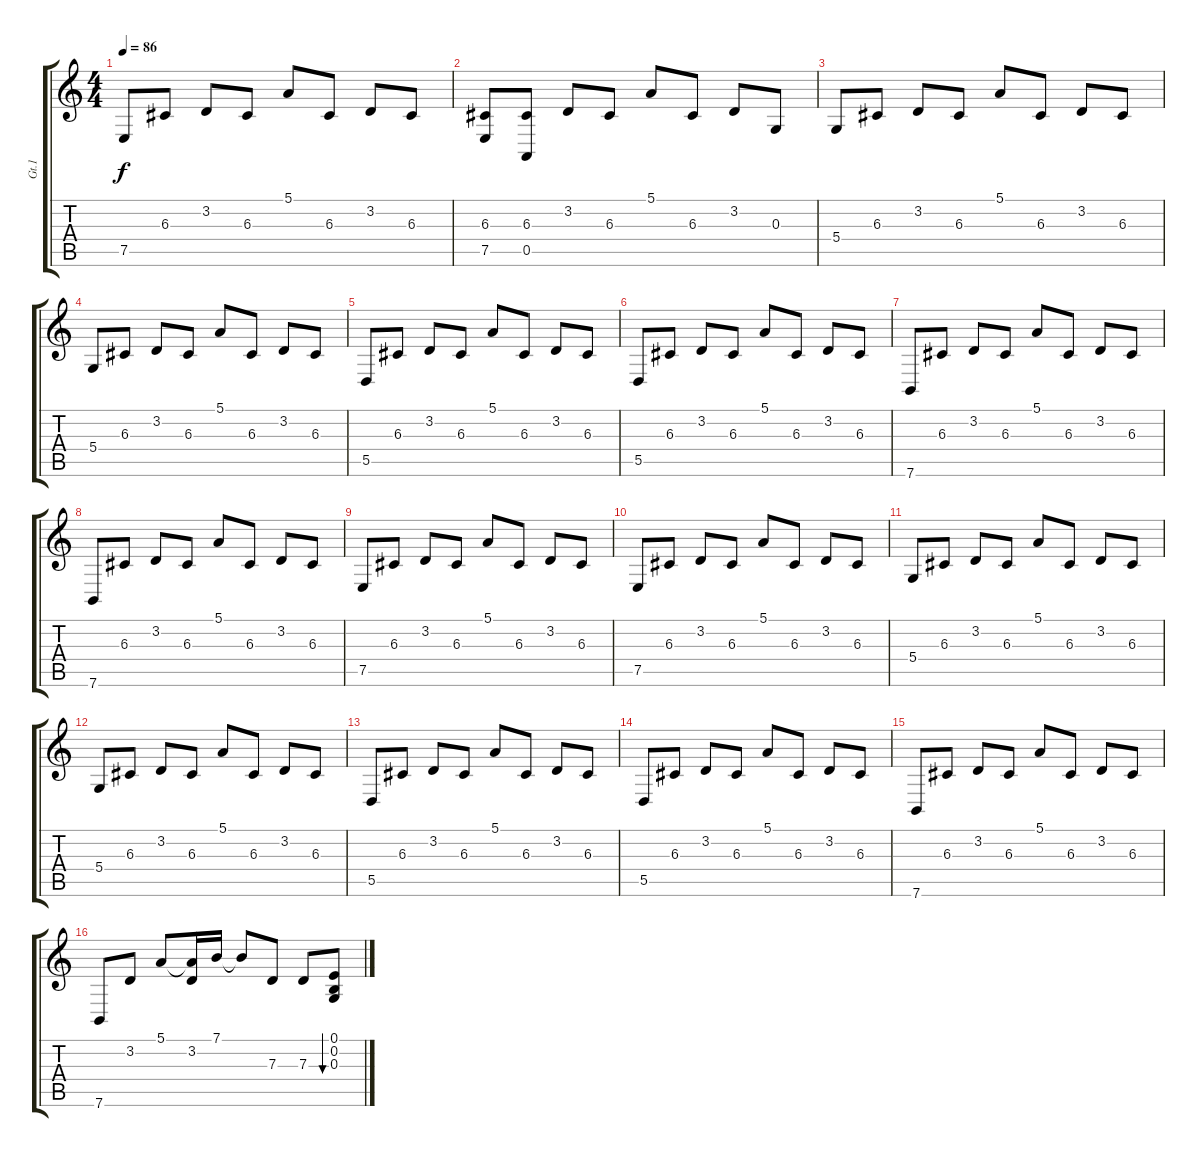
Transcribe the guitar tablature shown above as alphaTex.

\track ("Gt.1" "Gt.1") {instrument electricgrandpiano}
\staff {score tabs}
\tuning (E4 B3 G3 D3 A2 E2) {hide}
\ts (4 4)
\tempo 86
\clef g2
\ks c
7.5.8{dy f} 6.3.8 3.2.8 6.3.8 5.1.8 6.3.8 3.2.8 6.3.8 |
(6.3 7.5).8 (6.3 0.5).8 3.2.8 6.3.8 5.1.8 6.3.8 3.2.8 0.3.8 |
5.4.8 6.3.8 3.2.8 6.3.8 5.1.8 6.3.8 3.2.8 6.3.8 |
5.4.8 6.3.8 3.2.8 6.3.8 5.1.8 6.3.8 3.2.8 6.3.8 |
5.5.8 6.3.8 3.2.8 6.3.8 5.1.8 6.3.8 3.2.8 6.3.8 |
5.5.8 6.3.8 3.2.8 6.3.8 5.1.8 6.3.8 3.2.8 6.3.8 |
7.6.8 6.3.8 3.2.8 6.3.8 5.1.8 6.3.8 3.2.8 6.3.8 |
7.6.8 6.3.8 3.2.8 6.3.8 5.1.8 6.3.8 3.2.8 6.3.8 |
7.5.8 6.3.8 3.2.8 6.3.8 5.1.8 6.3.8 3.2.8 6.3.8 |
7.5.8 6.3.8 3.2.8 6.3.8 5.1.8 6.3.8 3.2.8 6.3.8 |
5.4.8 6.3.8 3.2.8 6.3.8 5.1.8 6.3.8 3.2.8 6.3.8 |
5.4.8 6.3.8 3.2.8 6.3.8 5.1.8 6.3.8 3.2.8 6.3.8 |
5.5.8 6.3.8 3.2.8 6.3.8 5.1.8 6.3.8 3.2.8 6.3.8 |
5.5.8 6.3.8 3.2.8 6.3.8 5.1.8 6.3.8 3.2.8 6.3.8 |
7.6.8 6.3.8 3.2.8 6.3.8 5.1.8 6.3.8 3.2.8 6.3.8 |
7.6.8 3.2.8 5.1.8 (5.1{t} 3.2).16 7.1.16 7.1{t}.8 7.3.8 7.3.8 (0.1 0.2 0.3).8{bu 240}
